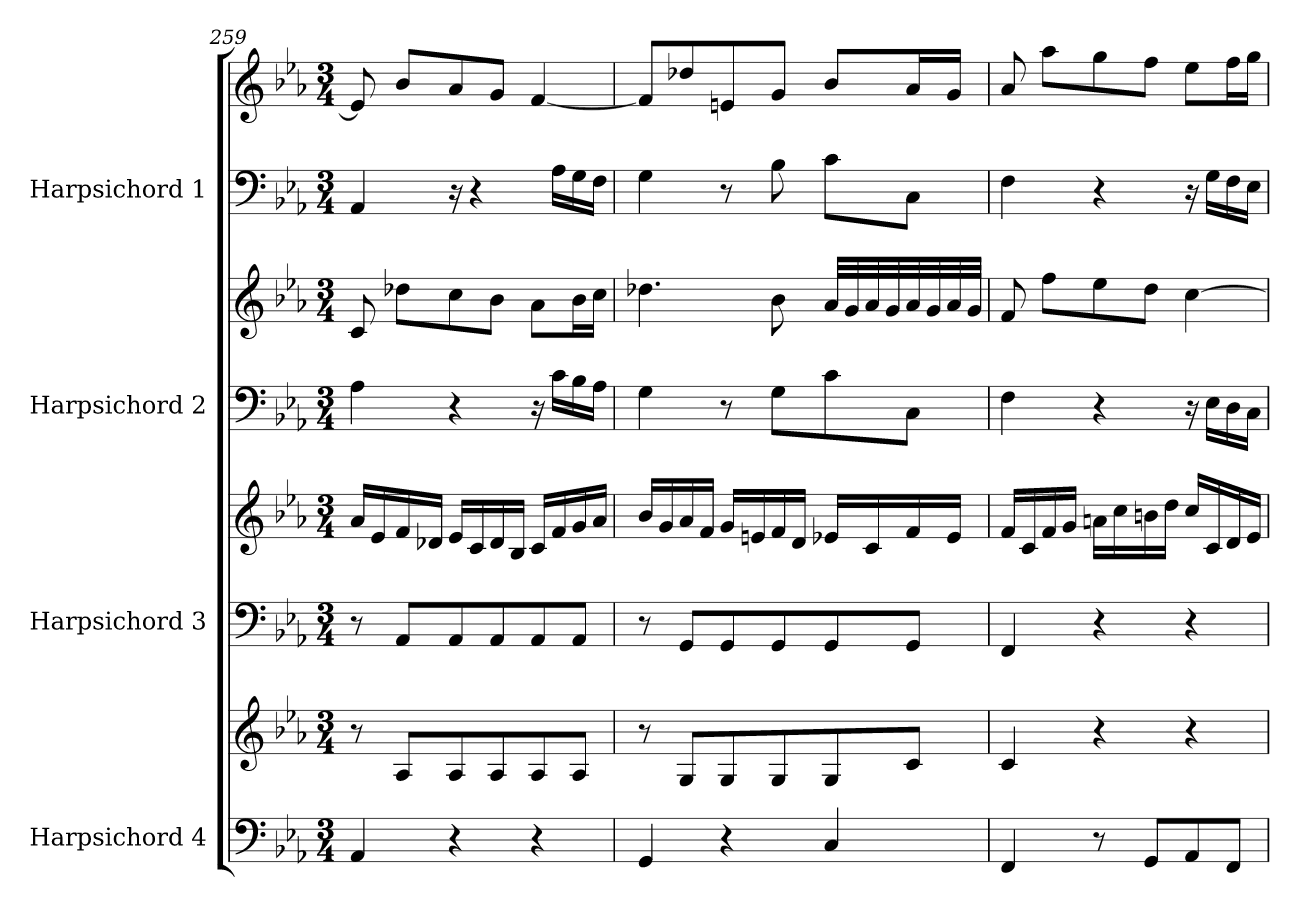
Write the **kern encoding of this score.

**kern	**kern	**kern	**kern	**kern	**kern	**kern	**kern
*part4	*part4	*part3	*part3	*part2	*part2	*part1	*part1
*staff8	*staff7	*staff6	*staff5	*staff4	*staff3	*staff2	*staff1
*I"Harpsichord 4	*	*I"Harpsichord 3	*	*I"Harpsichord 2	*	*I"Harpsichord 1	*
*I'Hp	*	*I'Hp	*	*I'Hp	*	*I'Hp	*
!!LO:PB:g=z
*clefF4	*clefG2	*clefF4	*clefG2	*clefF4	*clefG2	*clefF4	*clefG2
*k[b-e-a-]	*k[b-e-a-]	*k[b-e-a-]	*k[b-e-a-]	*k[b-e-a-]	*k[b-e-a-]	*k[b-e-a-]	*k[b-e-a-]
*M3/4	*M3/4	*M3/4	*M3/4	*M3/4	*M3/4	*M3/4	*M3/4
=259	=259	=259	=259	=259	=259	=259	=259
4AA-/	8r	8r	16a-/LL	4A-\	8c/	4AA-/	8e-/]
.	.	.	16e-/	.	.	.	.
.	8A-/L	8AA-/L	16f/	.	8dd-X\L	.	8b-/L
.	.	.	16d-X/JJ	.	.	.	.
4r	8A-/	8AA-/	16e-/LL	4r	8cc\	16r	8a-/
.	.	.	16c/	.	.	4r	.
.	8A-/	8AA-/	16d-/	.	8b-\J	.	8g/J
.	.	.	16B-/JJ	.	.	.	.
4r	8A-/	8AA-/	16c/LL	16r	8a-\L	.	[4f/
.	.	.	16f/	16c\LL	.	16A-\LL	.
.	8A-/J	8AA-/J	16g/	16B-\	16b-\L	16G\	.
.	.	.	16a-/JJ	16A-\JJ	16cc\JJ	16F\JJ	.
=260	=260	=260	=260	=260	=260	=260	=260
4GG/	8r	8r	16b-/LL	4G\	4.dd-X\	4G\	8f/L]
.	.	.	16g/	.	.	.	.
.	8G/L	8GG/L	16a-/	.	.	.	8dd-X/
.	.	.	16f/JJ	.	.	.	.
4r	8G/	8GG/	16g/LL	8r	.	8r	8en/
.	.	.	16en/	.	.	.	.
.	8G/	8GG/	16f/	8G\L	8b-\	8B-\	8g/J
.	.	.	16d/JJ	.	.	.	.
4C/	8G/	8GG/	16e-X/LL	8c\	32a-/LLL	8c\L	8b-/L
.	.	.	.	.	32g/	.	.
.	.	.	16c/	.	32a-/	.	.
.	.	.	.	.	32g/	.	.
.	8c/J	8GG/J	16f/	8C\J	32a-/	8C\J	16a-/L
.	.	.	.	.	32g/	.	.
.	.	.	16e-/JJ	.	32a-/	.	16g/JJ
.	.	.	.	.	32g/JJJ	.	.
=261	=261	=261	=261	=261	=261	=261	=261
4FF/	4c/	4FF/	16f/LL	4F\	8f/	4F\	8a-/
.	.	.	16c/	.	.	.	.
.	.	.	16f/	.	8ff\L	.	8aa-\L
.	.	.	16g/JJ	.	.	.	.
8r	4r	4r	16an\LL	4r	8ee-\	4r	8gg\
.	.	.	16cc\	.	.	.	.
8GG/L	.	.	16bn\	.	8dd\J	.	8ff\J
.	.	.	16dd\JJ	.	.	.	.
8AA-/	4r	4r	16cc/LL	16r	[4cc\	16r	8ee-\L
.	.	.	16c/	16E-\LL	.	16G\LL	.
8FF/J	.	.	16d/	16D\	.	16F\	16ff\L
.	.	.	16e-/JJ	16C\JJ	.	16E-\JJ	16gg\JJ
=	=	=	=	=	=	=	=
*-	*-	*-	*-	*-	*-	*-	*-
